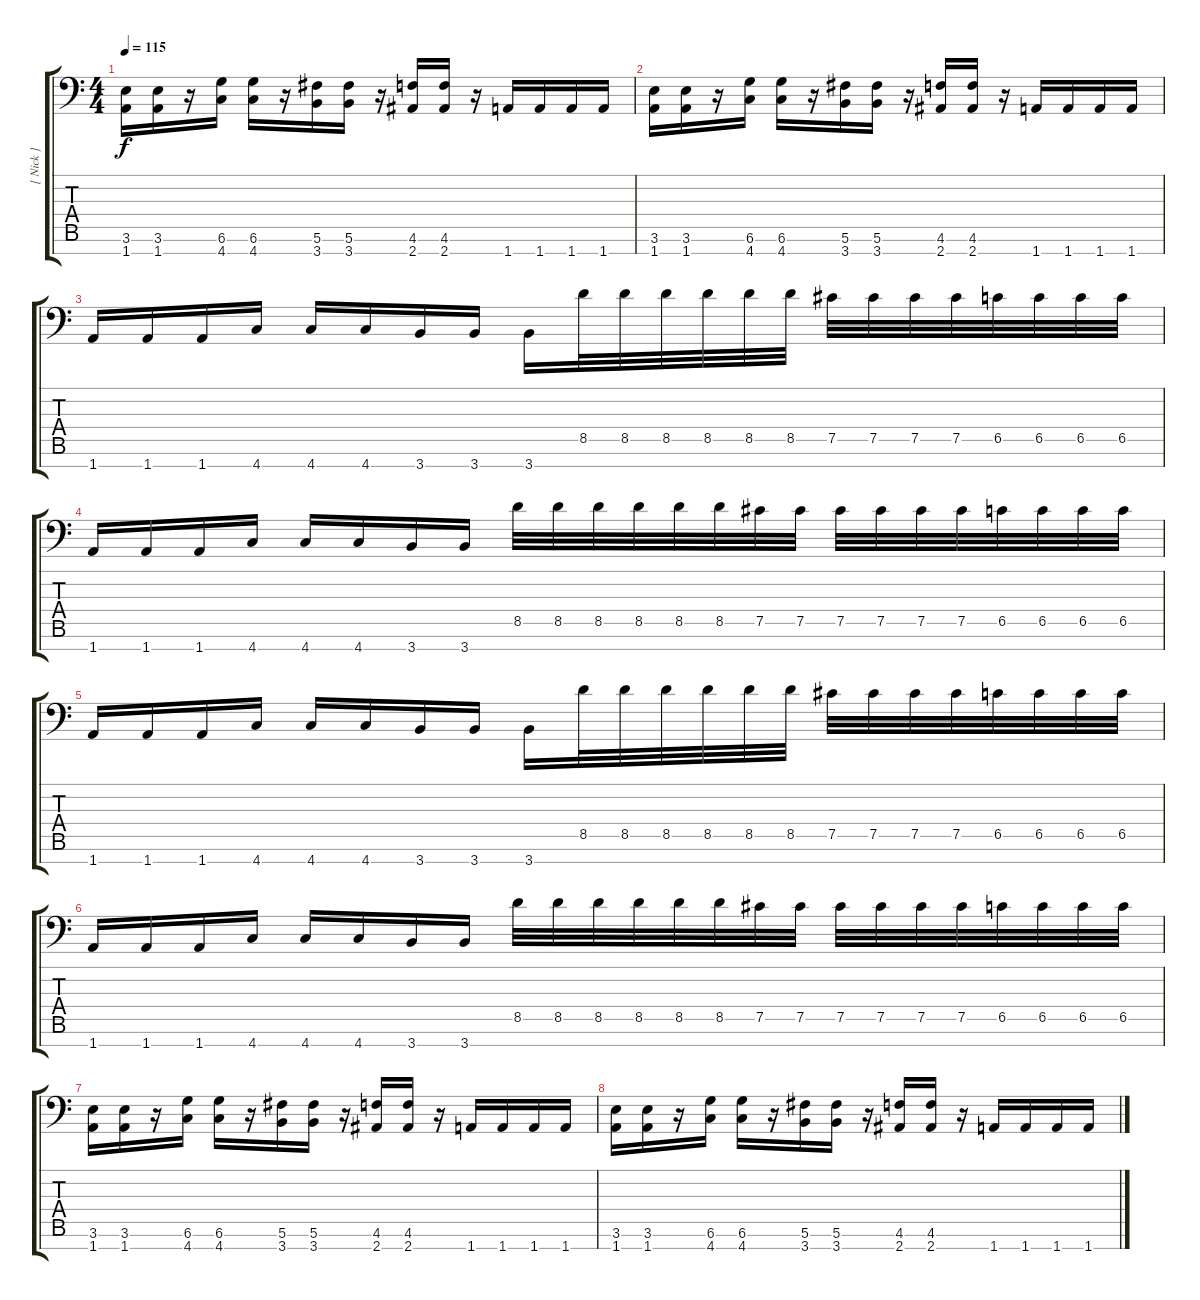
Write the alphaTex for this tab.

\track ("[ Nick ]" "[ Nick ]") {instrument overdrivenguitar}
\staff {score tabs}
\tuning (Db4 Ab3 E3 B2 Gb2 Db2 Ab1) {hide}
\ts (4 4)
\tempo 115
\clef f4
\ks c
(3.6 1.7).16{dy f} (3.6 1.7).16 r.16 (6.6 4.7).16 (6.6 4.7).16 r.16 (5.6 3.7).16 (5.6 3.7).16 r.16 (4.6 2.7).16 (4.6 2.7).16 r.16 1.7.16 1.7.16 1.7.16 1.7.16 |
(3.6 1.7).16 (3.6 1.7).16 r.16 (6.6 4.7).16 (6.6 4.7).16 r.16 (5.6 3.7).16 (5.6 3.7).16 r.16 (4.6 2.7).16 (4.6 2.7).16 r.16 1.7.16 1.7.16 1.7.16 1.7.16 |
1.7.16 1.7.16 1.7.16 4.7.16 4.7.16 4.7.16 3.7.16 3.7.16 3.7.16 8.5.32 8.5.32 8.5.32 8.5.32 8.5.32 8.5.32 7.5.32 7.5.32 7.5.32 7.5.32 6.5.32 6.5.32 6.5.32 6.5.32 |
1.7.16 1.7.16 1.7.16 4.7.16 4.7.16 4.7.16 3.7.16 3.7.16 8.5.32 8.5.32 8.5.32 8.5.32 8.5.32 8.5.32 7.5.32 7.5.32 7.5.32 7.5.32 7.5.32 7.5.32 6.5.32 6.5.32 6.5.32 6.5.32 |
1.7.16 1.7.16 1.7.16 4.7.16 4.7.16 4.7.16 3.7.16 3.7.16 3.7.16 8.5.32 8.5.32 8.5.32 8.5.32 8.5.32 8.5.32 7.5.32 7.5.32 7.5.32 7.5.32 6.5.32 6.5.32 6.5.32 6.5.32 |
1.7.16 1.7.16 1.7.16 4.7.16 4.7.16 4.7.16 3.7.16 3.7.16 8.5.32 8.5.32 8.5.32 8.5.32 8.5.32 8.5.32 7.5.32 7.5.32 7.5.32 7.5.32 7.5.32 7.5.32 6.5.32 6.5.32 6.5.32 6.5.32 |
(3.6 1.7).16 (3.6 1.7).16 r.16 (6.6 4.7).16 (6.6 4.7).16 r.16 (5.6 3.7).16 (5.6 3.7).16 r.16 (4.6 2.7).16 (4.6 2.7).16 r.16 1.7.16 1.7.16 1.7.16 1.7.16 |
(3.6 1.7).16 (3.6 1.7).16 r.16 (6.6 4.7).16 (6.6 4.7).16 r.16 (5.6 3.7).16 (5.6 3.7).16 r.16 (4.6 2.7).16 (4.6 2.7).16 r.16 1.7.16 1.7.16 1.7.16 1.7.16
